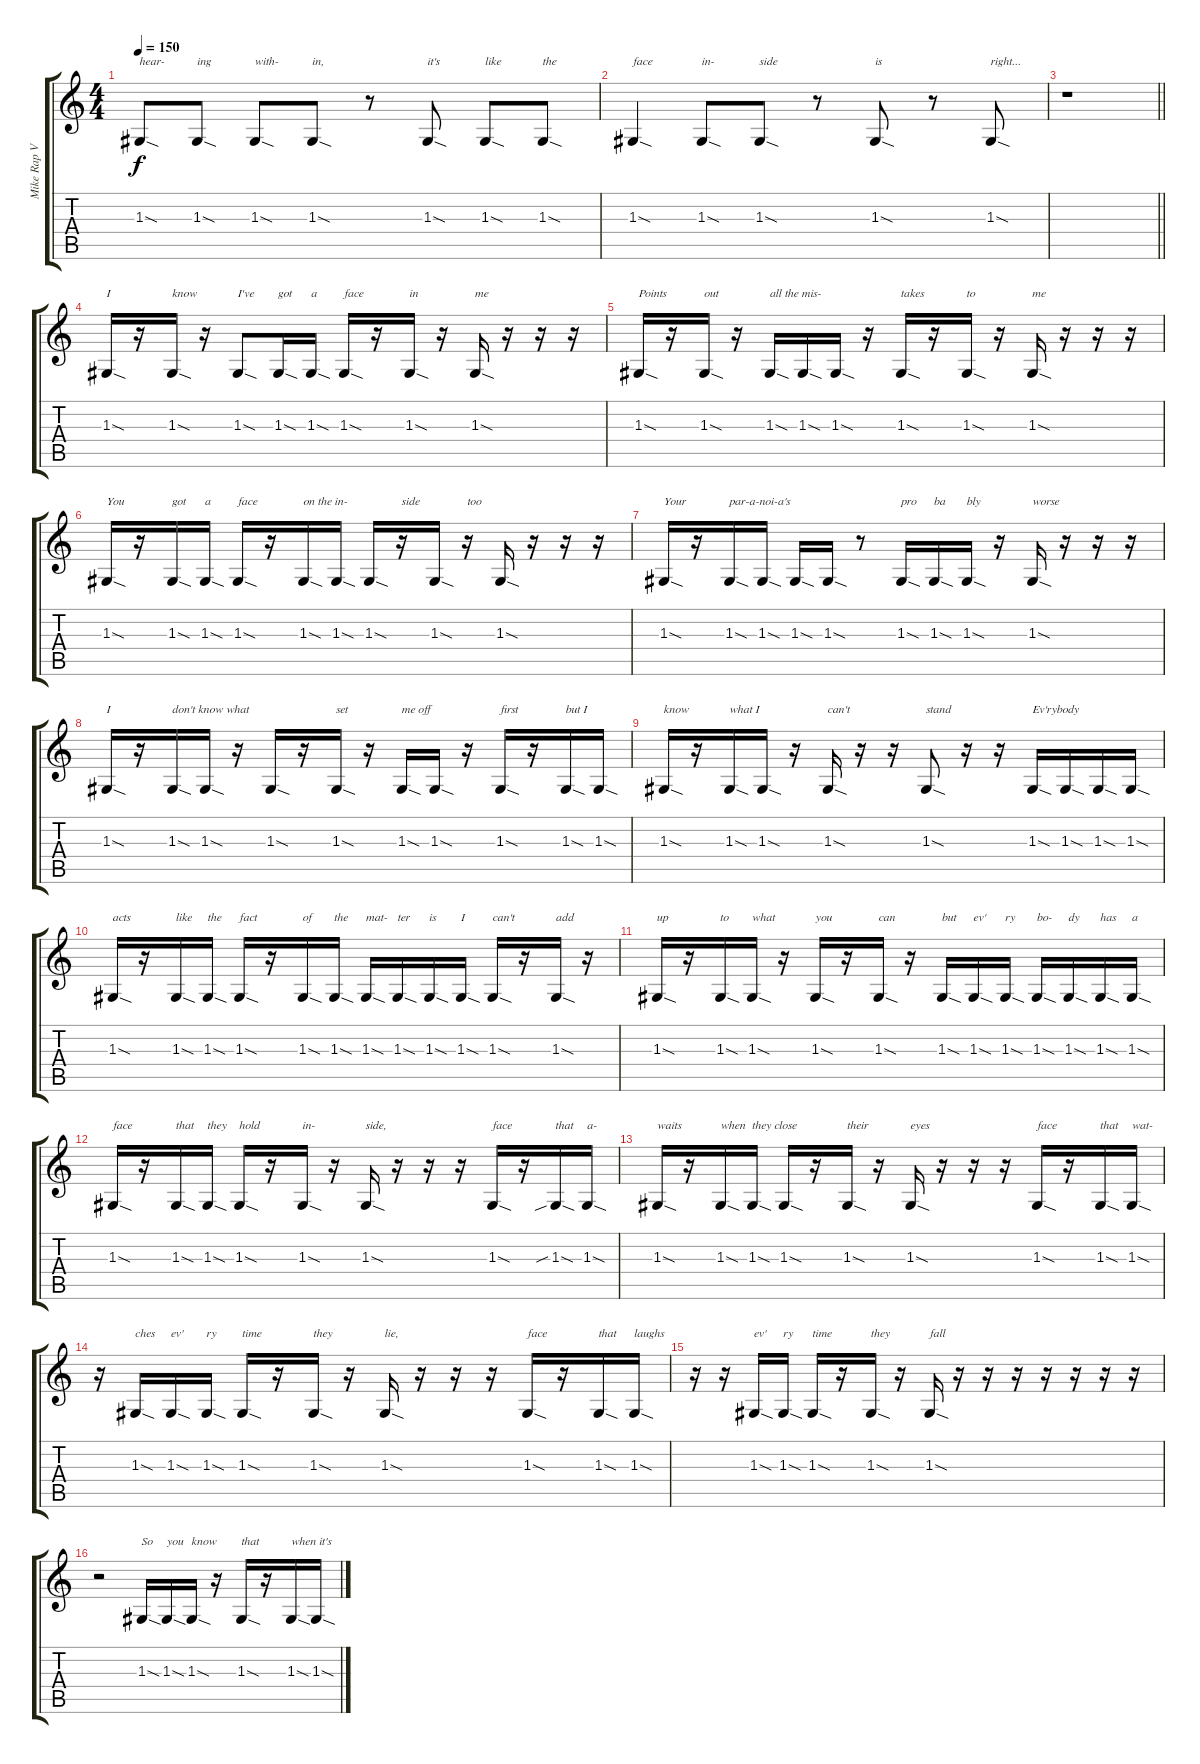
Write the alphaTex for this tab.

\track ("Mike Rap Vocals" "Mike Rap V") {instrument harmonica}
\staff {score tabs}
\tuning (E4 B3 G3 D3 A2 E2) {hide}
\ts (4 4)
\tempo 150
\clef g2
\ks c
1.3{sod}.8{txt "hear-" dy f} 1.3{sod}.8{txt "ing"} 1.3{sod}.8{txt "with-"} 1.3{sod}.8{txt "in,"} r.8 1.3{sod}.8{txt "it's"} 1.3{sod}.8{txt "like"} 1.3{sod}.8{txt "the"} |
1.3{sod}.4{txt "face"} 1.3{sod}.8{txt "in-"} 1.3{sod}.8{txt "side"} r.8 1.3{sod}.8{txt "is"} r.8 1.3{sod}.8{txt "right..."} |
\barLineRight lightlight
r.1 |
1.3{sod}.16{txt "I"} r.16 1.3{sod}.16{txt "know"} r.16 1.3{sod}.8{txt "I've"} 1.3{sod}.16{txt "got"} 1.3{sod}.16{txt "a"} 1.3{sod}.16{txt "face"} r.16 1.3{sod}.16{txt "in"} r.16 1.3{sod}.16{txt "me"} r.16 r.16 r.16 |
1.3{sod}.16{txt "Points"} r.16 1.3{sod}.16{txt "out"} r.16 1.3{sod}.16{txt "all the mis-"} 1.3{sod}.16 1.3{sod}.16 r.16 1.3{sod}.16{txt "takes"} r.16 1.3{sod}.16{txt "to"} r.16 1.3{sod}.16{txt "me"} r.16 r.16 r.16 |
1.3{sod}.16{txt "You"} r.16 1.3{sod}.16{txt "got"} 1.3{sod}.16{txt "a"} 1.3{sod}.16{txt "face"} r.16 1.3{sod}.16{txt "on the in-"} 1.3{sod}.16 1.3{sod}.16 r.16{txt "side"} 1.3{sod}.16 r.16{txt "too"} 1.3{sod}.16 r.16 r.16 r.16 |
1.3{sod}.16{txt "Your"} r.16 1.3{sod}.16{txt "par-a-noi-a's"} 1.3{sod}.16 1.3{sod}.16 1.3{sod}.16 r.8 1.3{sod}.16{txt "pro"} 1.3{sod}.16{txt "ba"} 1.3{sod}.16{txt "bly"} r.16 1.3{sod}.16{txt "worse"} r.16 r.16 r.16 |
1.3{sod}.16{txt "I"} r.16 1.3{sod}.16{txt "don't know what"} 1.3{sod}.16 r.16 1.3{sod}.16 r.16 1.3{sod}.16{txt "set"} r.16 1.3{sod}.16{txt "me off"} 1.3{sod}.16 r.16 1.3{sod}.16{txt "first"} r.16 1.3{sod}.16{txt "but I"} 1.3{sod}.16 |
1.3{sod}.16{txt "know"} r.16 1.3{sod}.16{txt "what I"} 1.3{sod}.16 r.16 1.3{sod}.16{txt "can't"} r.16 r.16 1.3{sod}.8{txt "stand"} r.16 r.16 1.3{sod}.16{txt "Ev'rybody"} 1.3{sod}.16 1.3{sod}.16 1.3{sod}.16 |
1.3{sod}.16{txt "acts"} r.16 1.3{sod}.16{txt "like"} 1.3{sod}.16{txt "the"} 1.3{sod}.16{txt "fact"} r.16 1.3{sod}.16{txt "of"} 1.3{sod}.16{txt "the"} 1.3{sod}.16{txt "mat-"} 1.3{sod}.16{txt "ter"} 1.3{sod}.16{txt "is"} 1.3{sod}.16{txt "I"} 1.3{sod}.16{txt "can't"} r.16 1.3{sod}.16{txt "add"} r.16 |
1.3{sod}.16{txt "up"} r.16 1.3{sod}.16{txt "to"} 1.3{sod}.16{txt "what"} r.16 1.3{sod}.16{txt "you"} r.16 1.3{sod}.16{txt "can"} r.16 1.3{sod}.16{txt "but"} 1.3{sod}.16{txt "ev'"} 1.3{sod}.16{txt "ry"} 1.3{sod}.16{txt "bo-"} 1.3{sod}.16{txt "dy"} 1.3{sod}.16{txt "has"} 1.3{sod}.16{txt "a"} |
1.3{sod}.16{txt "face"} r.16 1.3{sod}.16{txt "that"} 1.3{sod}.16{txt "they"} 1.3{sod}.16{txt "hold"} r.16 1.3{sod}.16{txt "in-"} r.16 1.3{sod}.16{txt "side,"} r.16 r.16 r.16 1.3{sod}.16{txt "face"} r.16 1.3{sib sod}.16{txt "that"} 1.3{sod}.16{txt "a-"} |
1.3{sod}.16{txt "waits"} r.16 1.3{sod}.16{txt "when"} 1.3{sod}.16{txt "they close"} 1.3{sod}.16 r.16 1.3{sod}.16{txt "their"} r.16 1.3{sod}.16{txt "eyes"} r.16 r.16 r.16 1.3{sod}.16{txt "face"} r.16 1.3{sod}.16{txt "that"} 1.3{sod}.16{txt "wat-"} |
r.16 1.3{sod}.16{txt "ches"} 1.3{sod}.16{txt "ev'"} 1.3{sod}.16{txt "ry"} 1.3{sod}.16{txt "time"} r.16 1.3{sod}.16{txt "they"} r.16 1.3{sod}.16{txt "lie,"} r.16 r.16 r.16 1.3{sod}.16{txt "face"} r.16 1.3{sod}.16{txt "that"} 1.3{sod}.16{txt "laughs"} |
r.16 r.16 1.3{sod}.16{txt "ev'"} 1.3{sod}.16{txt "ry"} 1.3{sod}.16{txt "time"} r.16 1.3{sod}.16{txt "they"} r.16 1.3{sod}.16{txt "fall"} r.16 r.16 r.16 r.16 r.16 r.16 r.16 |
r.2 1.3{sod}.16{txt "So"} 1.3{sod}.16{txt "you"} 1.3{sod}.16{txt "know"} r.16 1.3{sod}.16{txt "that"} r.16 1.3{sod}.16{txt "when it's"} 1.3{sod}.16
